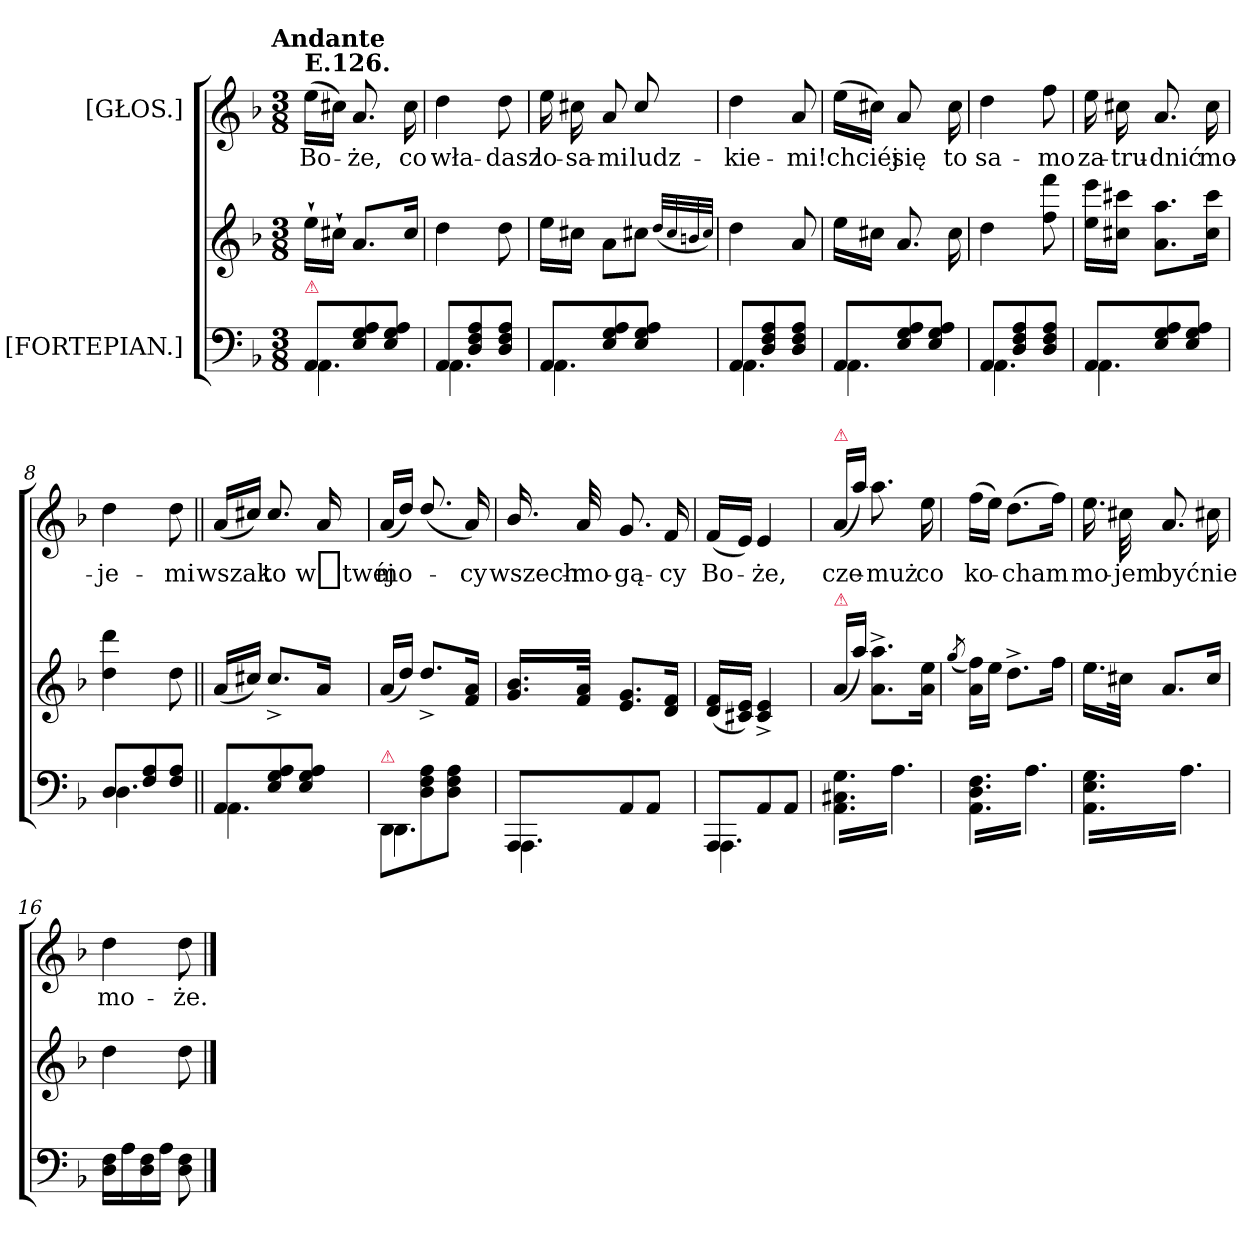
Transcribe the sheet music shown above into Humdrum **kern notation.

**kern	**kern	**kern	**text
*part2	*part2	*part1	*part1
*staff3	*staff2	*staff1	*staff1
*I"[FORTEPIAN.]	*	*I"[GŁOS.]	*
*clefF4	*clefG2	*clefG2	*
*k[b-]	*k[b-]	*k[b-]	*
*d:	*d:	*d:	*
!!LO:TX:omd:t=Andante
*M3/8	*M3/8	*M3/8	*
*MM72	*MM72	*MM72	*
=1	=1	=1	=1
*^	*	*	*
!	!	!	!LO:TX:a:B:t=E.126.	!
!LO:TX:a:color=crimson:t=⚠	!	!	!	!
8AA/L	4.AA\	16ee`\LL	(16ee\LL	Bo-
.	.	16cc#X`\JJ	16cc#X\JJ)	.
8E/ 8G/ 8A/	.	8.a/L	8.a/	-że,
8E/ 8G/ 8A/J	.	.	.	.
.	.	16cc#\Jk	16cc#\	co
=2	=2	=2	=2	=2
8AA/L	4.AA\	4dd\	4dd\	wła-
8D/ 8F/ 8A/	.	.	.	.
8D/ 8F/ 8A/J	.	8dd\	8dd\	-dasz
=3	=3	=3	=3	=3
8AA/L	4.AA\	16ee\LL	16ee\	lo-
.	.	16cc#X\JJ	16cc#X\	-sa-
8E/ 8G/ 8A/	.	8a\L	8a/	-mi
8E/ 8G/ 8A/J	.	8cc#X\J	8cc#/	ludz-
.	.	(<32qdd/LLL	.	.
.	.	32qcc#/	.	.
.	.	32qbn/	.	.
.	.	32qcc#/JJJ)	.	.
=4	=4	=4	=4	=4
8AA/L	4.AA\	4dd\	4dd\	-kie-
8D/ 8F/ 8A/	.	.	.	.
8D/ 8F/ 8A/J	.	8a/	8a/	-mi!
=5	=5	=5	=5	=5
8AA/L	4.AA\	16ee\LL	(16ee\LL	chciéj
.	.	16cc#X\JJ	16cc#X\JJ)	.
!	!	!	!LO:N:vis=8	!
8E/ 8G/ 8A/	.	8.a/	8.a/	się
8E/ 8G/ 8A/J	.	.	.	.
.	.	16cc#\	16cc#\	to
=6	=6	=6	=6	=6
8AA/L	4.AA\	4dd\	4dd\	sa-
8D/ 8F/ 8A/	.	.	.	.
8D/ 8F/ 8A/J	.	8ff\ 8fff\	8ff\	-mo
=7	=7	=7	=7	=7
8AA/L	4.AA\	16ee\ 16eee\LL	16ee\	za-
.	.	16cc#X\ 16ccc#X\JJ	16cc#X\	-tru-
8E/ 8G/ 8A/	.	8.a\ 8.aa\L	8.a/	-dnić
8E/ 8G/ 8A/J	.	.	.	.
.	.	16cc#\ 16ccc#\Jk	16cc#\	mo-
=8	=8	=8	=8	=8
8D/L	4.D\	4dd\ 4ddd\	4dd\	-je-
8F/ 8A/	.	.	.	.
8F/ 8A/J	.	8dd\	8dd\	-mi
=9||	=9||	=9||	=9||	=9||
8AA/L	4.AA\	(16a/LL	(16a/LL	wszak
.	.	16cc#X\JJ)	16cc#X\JJ)	.
8E/ 8G/ 8A/	.	8.cc#^\L	8.cc#/	to
8E/ 8G/ 8A/J	.	.	.	.
.	.	16a/Jk	16a/	w_twéj
=10	=10	=10	=10	=10
!LO:TX:a:color=crimson:t=⚠	!	!	!	!
8DD/L	4.DD\	(16a/LL	(16a/LL	mo-
.	.	16dd\JJ)	16dd\JJ)	.
8D\ 8F\ 8A\	.	8.dd^\L	(8.dd/	.
8D\ 8F\ 8A\J	.	.	.	.
.	.	16f/ 16a/Jk	16a/)	-cy
=11	=11	=11	=11	=11
8AAA/L	4.AAA\	16.g/ 16.b-/LL	16.b-/	wszech-
.	.	32f/ 32a/JJk	32a/	mo-
8AA/	.	8.e/ 8.g/L	8.g/	-gą-
8AA/J	.	.	.	.
.	.	16d/ 16f/Jk	16f/	-cy
=12	=12	=12	=12	=12
8AAA/L	4.AAA\	(16d/ 16f/LL	(16f/LL	Bo-
.	.	16c#X/ 16e/JJ)	16e/JJ)	.
8AA/	.	4c#^/ 4e^/	4e/	-że,
8AA/J	.	.	.	.
*v	*v	*	*	*
=13	=13	=13	=13
!	!	!LO:TX:a:color=crimson:t=⚠	!
!	!LO:TX:a:color=crimson:t=⚠	!	!
*tremolo	*	*	*
(16AA\ 16C#X\ 16G\LL	(16a/LL	(16a/LL	cze-
16A\)	16aa\JJ)	16aa\JJ)	.
16AA\ 16C#X\ 16G\	8.a^<\ 8.aa^<\L	8.aa\	-muż
16A\)	.	.	.
16AA\ 16C#X\ 16G\	.	.	.
16A\)JJ	16a\ 16ee\Jk	16ee\	co
=14	=14	=14	=14
.	(8qgg/	.	.
(16AA\ 16D\ 16F\LL	16a\ 16ff\LL)	(16ff\LL	ko-
16A\)	16ee\JJ	16ee\JJ)	.
16AA\ 16D\ 16F\	8.dd^<\L	(8.dd\L	-cham
16A\)	.	.	.
16AA\ 16D\ 16F\	.	.	.
16A\)JJ	16ff\Jk	16ff\Jk)	.
=15	=15	=15	=15
(16AA\ 16E\ 16G\LL	16.ee\LL	16.ee\	mo-
16A\)	.	.	.
.	32cc#X\JJk	32cc#X\	-jem
16AA\ 16E\ 16G\	8.a/L	8.a/	być
16A\)	.	.	.
16AA\ 16E\ 16G\	.	.	.
16A\)JJ	16cc#\Jk	16cc#X\	nie
*Xtremolo	*	*	*
=16	=16	=16	=16
16D\ 16F\LL	4dd\	4dd\	mo-
16A\	.	.	.
16D\ 16F\	.	.	.
16A\JJ	.	.	.
8D\ 8F\	8dd\	8dd\	-że.
==	==	==	==
*-	*-	*-	*-
